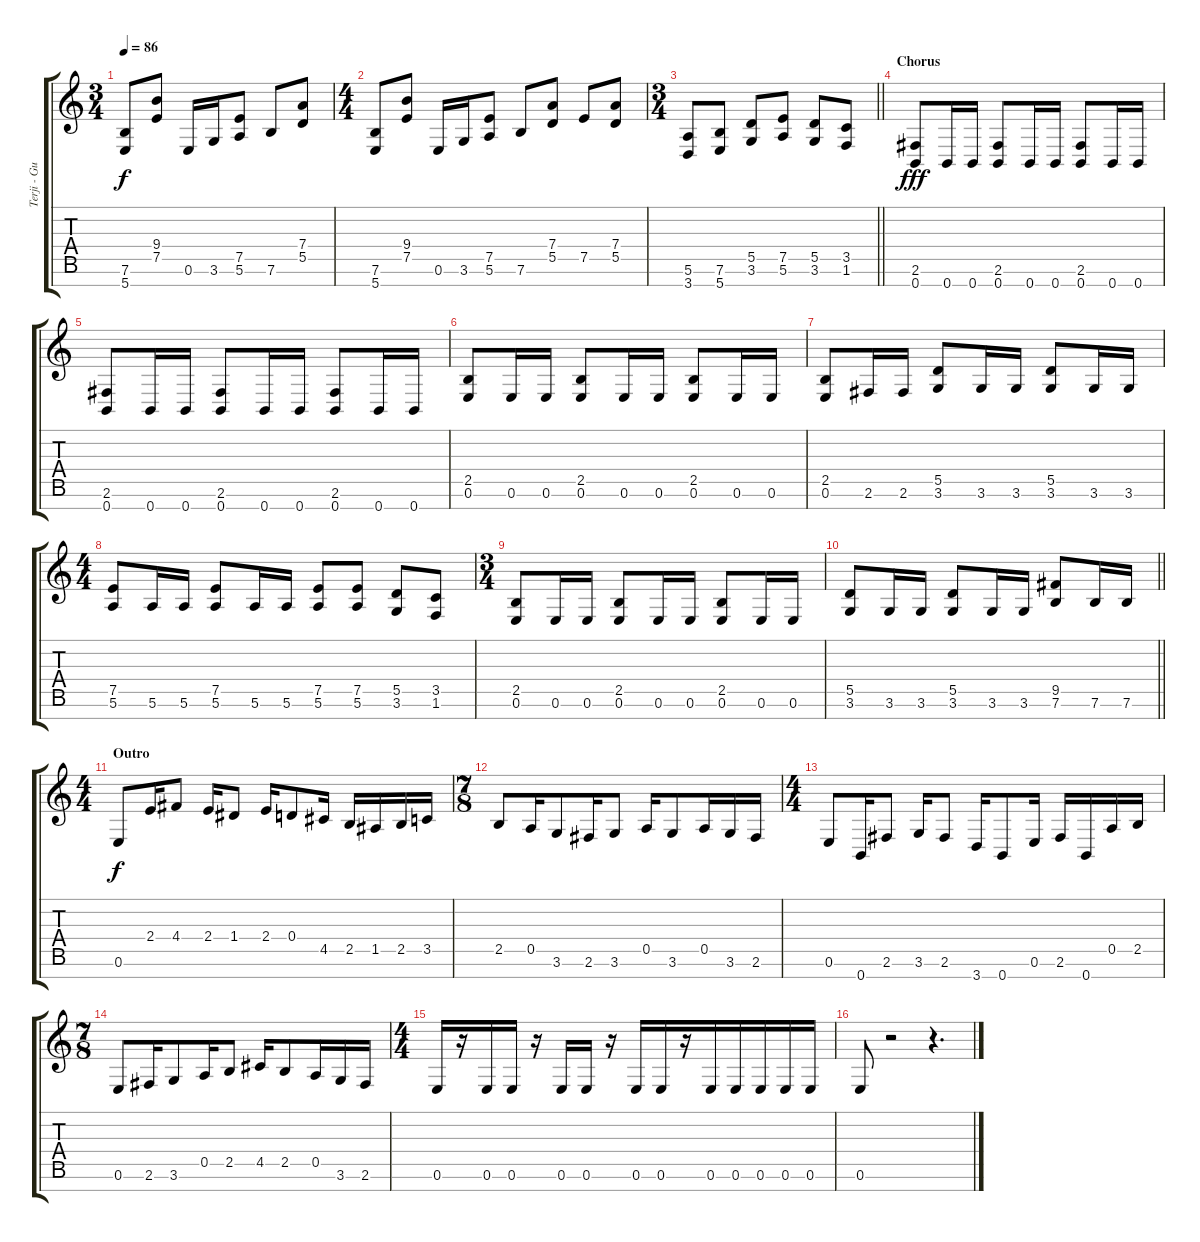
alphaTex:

\track ("Terji - Guitar" "Terji - Gu") {instrument distortionguitar}
\staff {score tabs}
\tuning (E4 B3 G3 D3 A2 E2 B1) {hide}
\ts (3 4)
\tempo 86
\clef g2
\ks c
(7.6 5.7).8{dy f} (9.4 7.5).8 0.6.16 3.6.16 (7.5 5.6).8 7.6.8 (7.4 5.5).8 |
\ts (4 4)
(7.6 5.7).8 (9.4 7.5).8 0.6.16 3.6.16 (7.5 5.6).8 7.6.8 (7.4 5.5).8 7.5.8 (7.4 5.5).8 |
\ts (3 4)
\barLineRight lightlight
(5.6 3.7).8 (7.6 5.7).8 (5.5 3.6).8 (7.5 5.6).8 (5.5 3.6).8 (3.5 1.6).8 |
\section ("" "Chorus")
(2.6 0.7).8{dy fff} 0.7.16 0.7.16 (2.6 0.7).8 0.7.16 0.7.16 (2.6 0.7).8 0.7.16 0.7.16 |
(2.6 0.7).8 0.7.16 0.7.16 (2.6 0.7).8 0.7.16 0.7.16 (2.6 0.7).8 0.7.16 0.7.16 |
(2.5 0.6).8 0.6.16 0.6.16 (2.5 0.6).8 0.6.16 0.6.16 (2.5 0.6).8 0.6.16 0.6.16 |
(2.5 0.6).8 2.6.16 2.6.16 (5.5 3.6).8 3.6.16 3.6.16 (5.5 3.6).8 3.6.16 3.6.16 |
\ts (4 4)
(7.5 5.6).8 5.6.16 5.6.16 (7.5 5.6).8 5.6.16 5.6.16 (7.5 5.6).8 (7.5 5.6).8 (5.5 3.6).8 (3.5 1.6).8 |
\ts (3 4)
(2.5 0.6).8 0.6.16 0.6.16 (2.5 0.6).8 0.6.16 0.6.16 (2.5 0.6).8 0.6.16 0.6.16 |
\barLineRight lightlight
(5.5 3.6).8 3.6.16 3.6.16 (5.5 3.6).8 3.6.16 3.6.16 (9.5 7.6).8 7.6.16 7.6.16 |
\ts (4 4)
\section ("" "Outro")
0.6.8{dy f} 2.4.16 4.4.8 2.4.16 1.4.8 2.4.16 0.4.8 4.5.16 2.5.16 1.5.16 2.5.16 3.5.16 |
\ts (7 8)
2.5.8{beam merge} 0.5.16 3.6.8 2.6.16{beam merge} 3.6.8 0.5.16 3.6.8 0.5.16{beam merge} 3.6.16 2.6.16 |
\ts (4 4)
0.6.8 0.7.16 2.6.8 3.6.16 2.6.8 3.7.16 0.7.8 0.6.16 2.6.16 0.7.16 0.5.16 2.5.16 |
\ts (7 8)
0.6.8{beam merge} 2.6.16 3.6.8 0.5.16{beam merge} 2.5.8 4.5.16 2.5.8 0.5.16{beam merge} 3.6.16 2.6.16 |
\ts (4 4)
0.6.16 r.16 0.6.16 0.6.16 r.16 0.6.16 0.6.16 r.16 0.6.16 0.6.16 r.16 0.6.16{beam merge} 0.6.16 0.6.16 0.6.16 0.6.16 |
0.6.8 r.2 r.4{d}
